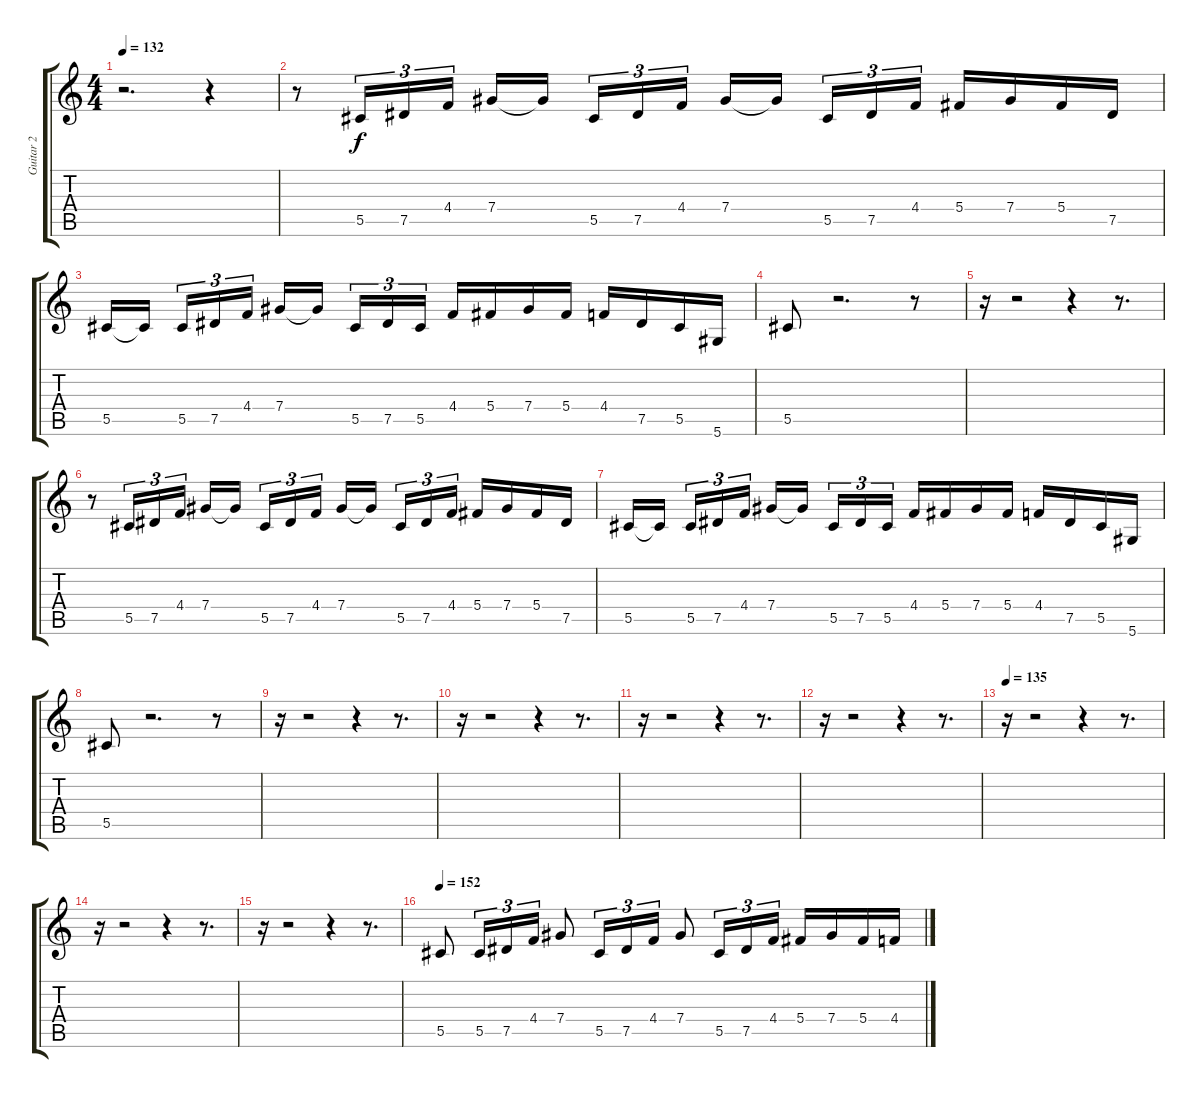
\track ("Guitar 2" "Guitar 2") {instrument overdrivenguitar}
\staff {score tabs}
\tuning (Eb4 Bb3 Gb3 Db3 Ab2 Eb2) {hide}
\ts (4 4)
\tempo 132
\clef g2
\ks c
r.2{d dy f} r.4 |
r.8 5.5.16{tu (3 2)} 7.5.16{tu (3 2)} 4.4.16{tu (3 2)} 7.4.16 7.4{t}.16 5.5.16{tu (3 2)} 7.5.16{tu (3 2)} 4.4.16{tu (3 2)} 7.4.16 7.4{t}.16 5.5.16{tu (3 2)} 7.5.16{tu (3 2)} 4.4.16{tu (3 2)} 5.4.16 7.4.16 5.4.16 7.5.16 |
5.5.16 5.5{t}.16 5.5.16{tu (3 2)} 7.5.16{tu (3 2)} 4.4.16{tu (3 2)} 7.4.16 7.4{t}.16 5.5.16{tu (3 2)} 7.5.16{tu (3 2)} 5.5.16{tu (3 2)} 4.4.16 5.4.16 7.4.16 5.4.16 4.4.16 7.5.16 5.5.16 5.6.16 |
5.5.8 r.2{d} r.8 |
r.16 r.2 r.4 r.8{d} |
r.8 5.5.16{tu (3 2)} 7.5.16{tu (3 2)} 4.4.16{tu (3 2)} 7.4.16 7.4{t}.16 5.5.16{tu (3 2)} 7.5.16{tu (3 2)} 4.4.16{tu (3 2)} 7.4.16 7.4{t}.16 5.5.16{tu (3 2)} 7.5.16{tu (3 2)} 4.4.16{tu (3 2)} 5.4.16 7.4.16 5.4.16 7.5.16 |
5.5.16 5.5{t}.16 5.5.16{tu (3 2)} 7.5.16{tu (3 2)} 4.4.16{tu (3 2)} 7.4.16 7.4{t}.16 5.5.16{tu (3 2)} 7.5.16{tu (3 2)} 5.5.16{tu (3 2)} 4.4.16 5.4.16 7.4.16 5.4.16 4.4.16 7.5.16 5.5.16 5.6.16 |
5.5.8 r.2{d} r.8 |
r.16 r.2 r.4 r.8{d} |
r.16 r.2 r.4 r.8{d} |
r.16 r.2 r.4 r.8{d} |
r.16 r.2 r.4 r.8{d} |
\tempo 135
r.16 r.2 r.4 r.8{d} |
r.16 r.2 r.4 r.8{d} |
r.16 r.2 r.4 r.8{d} |
\tempo 152
5.5.8 5.5.16{tu (3 2)} 7.5.16{tu (3 2)} 4.4.16{tu (3 2)} 7.4.8 5.5.16{tu (3 2)} 7.5.16{tu (3 2)} 4.4.16{tu (3 2)} 7.4.8 5.5.16{tu (3 2)} 7.5.16{tu (3 2)} 4.4.16{tu (3 2)} 5.4.16 7.4.16 5.4.16 4.4.16
